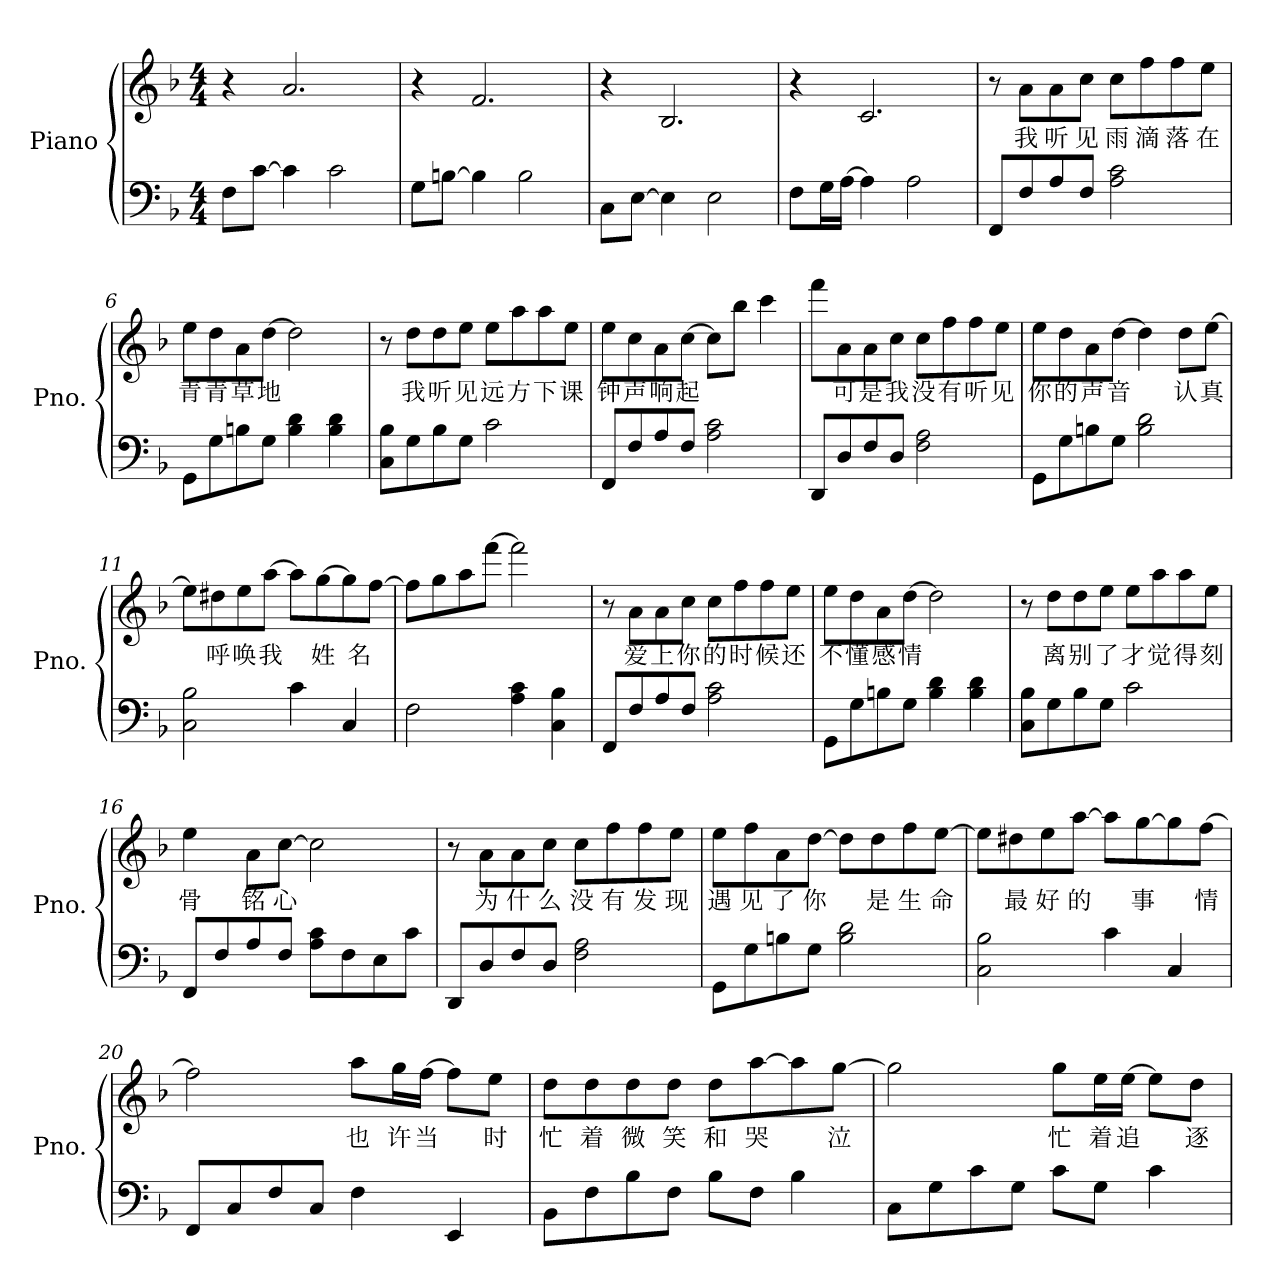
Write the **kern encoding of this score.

**kern	**kern	**text
*part1	*part1	*part1
*staff2	*staff1	*staff1
*I"Piano	*	*
*I'Pno.	*	*
*clefF4	*clefG2	*
*k[b-]	*k[b-]	*
*M4/4	*M4/4	*
*MM80	*MM80	*
=1	=1	=1
8F\L	4r	.
[8c\J	.	.
4c\]	2.a/	.
2c\	.	.
=2	=2	=2
8G\L	4r	.
[8Bn\J	.	.
4B\]	2.f/	.
2B\	.	.
=3	=3	=3
8C\L	4r	.
[8E\J	.	.
4E\]	2.B-/	.
2E\	.	.
=4	=4	=4
8F\L	4r	.
16G\L	.	.
[16A\JJ	.	.
4A\]	2.c/	.
2A\	.	.
!!LO:LB:g=z
=5	=5	=5
8FF/L	8r	.
8F/	8a\L	我
8A/	8a\	听
8F/J	8cc\J	见
2A\ 2c\	8cc\L	雨
.	8ff\	滴
.	8ff\	落
.	8ee\J	在
=6	=6	=6
8GG\L	8ee\L	青
8G\	8dd\	青
8Bn\	8a\	草
8G\J	[8dd\J	地
4B\ 4d\	2dd\]	.
4B\ 4d\	.	.
=7	=7	=7
8C\ 8B-\L	8r	.
8G\	8dd\L	我
8B-\	8dd\	听
8G\J	8ee\J	见
2c\	8ee\L	远
.	8aa\	方
.	8aa\	下
.	8ee\J	课
=8	=8	=8
8FF/L	8ee\L	钟
8F/	8cc\	声
8A/	8a\	响
8F/J	[8cc\J	起
2A\ 2c\	8cc\L]	.
.	8bb-\J	.
.	4ccc\	.
!!LO:LB:g=z
=9	=9	=9
8DD/L	8fff\L	.
8D/	8a\	可
8F/	8a\	是
8D/J	8cc\J	我
2F\ 2A\	8cc\L	没
.	8ff\	有
.	8ff\	听
.	8ee\J	见
=10	=10	=10
8GG\L	8ee\L	你
8G\	8dd\	的
8Bn\	8a\	声
8G\J	[8dd\J	音
2B\ 2d\	4dd\]	.
.	8dd\L	认
.	[8ee\J	真
=11	=11	=11
2C\ 2B-\	8ee\L]	.
.	8dd#X\	呼
.	8ee\	唤
.	[8aa\J	我
4c\	8aa\L]	.
.	[8gg\	姓
4C/	8gg\]	.
.	[8ff\J	名
=12	=12	=12
2F\	8ff\L]	.
.	8gg\	.
.	8aa\	.
.	[8fff\J	.
4A\ 4c\	2fff\]	.
4C\ 4B-\	.	.
!!LO:LB:g=z
=13	=13	=13
8FF/L	8r	.
8F/	8a\L	爱
8A/	8a\	上
8F/J	8cc\J	你
2A\ 2c\	8cc\L	的
.	8ff\	时
.	8ff\	候
.	8ee\J	还
=14	=14	=14
8GG\L	8ee\L	不
8G\	8dd\	懂
8Bn\	8a\	感
8G\J	[8dd\J	情
4B\ 4d\	2dd\]	.
4B\ 4d\	.	.
=15	=15	=15
8C\ 8B-\L	8r	.
8G\	8dd\L	离
8B-\	8dd\	别
8G\J	8ee\J	了
2c\	8ee\L	才
.	8aa\	觉
.	8aa\	得
.	8ee\J	刻
=16	=16	=16
8FF/L	4ee\	骨
8F/	.	.
8A/	8a\L	铭
8F/J	[8cc\J	心
8A\ 8c\L	2cc\]	.
8F\	.	.
8E\	.	.
8c\J	.	.
!!LO:LB:g=z
=17	=17	=17
8DD/L	8r	.
8D/	8a\L	为
8F/	8a\	什
8D/J	8cc\J	么
2F\ 2A\	8cc\L	没
.	8ff\	有
.	8ff\	发
.	8ee\J	现
=18	=18	=18
8GG\L	8ee\L	遇
8G\	8ff\	见
8Bn\	8a\	了
8G\J	[8dd\J	你
2B\ 2d\	8dd\L]	.
.	8dd\	是
.	8ff\	生
.	[8ee\J	命
=19	=19	=19
2C\ 2B-\	8ee\L]	.
.	8dd#X\	最
.	8ee\	好
.	[8aa\J	的
4c\	8aa\L]	.
.	[8gg\	事
4C/	8gg\]	.
.	[8ff\J	情
=20	=20	=20
8FF/L	2ff\]	.
8C/	.	.
8F/	.	.
8C/J	.	.
4F\	8aa\L	也
.	16gg\L	许
.	[16ff\JJ	当
4EE/	8ff\L]	.
.	8ee\J	时
!!LO:PB:g=z
=21	=21	=21
8BB-\L	8dd\L	忙
8F\	8dd\	着
8B-\	8dd\	微
8F\J	8dd\J	笑
8B-\L	8dd\L	和
8F\J	[8aa\	哭
4B-\	8aa\]	.
.	[8gg\J	泣
=22	=22	=22
8C\L	2gg\]	.
8G\	.	.
8c\	.	.
8G\J	.	.
8c\L	8gg\L	忙
8G\J	16ee\L	着
.	[16ee\JJ	追
4c\	8ee\L]	.
.	8dd\J	逐
=	=	=
*-	*-	*-
